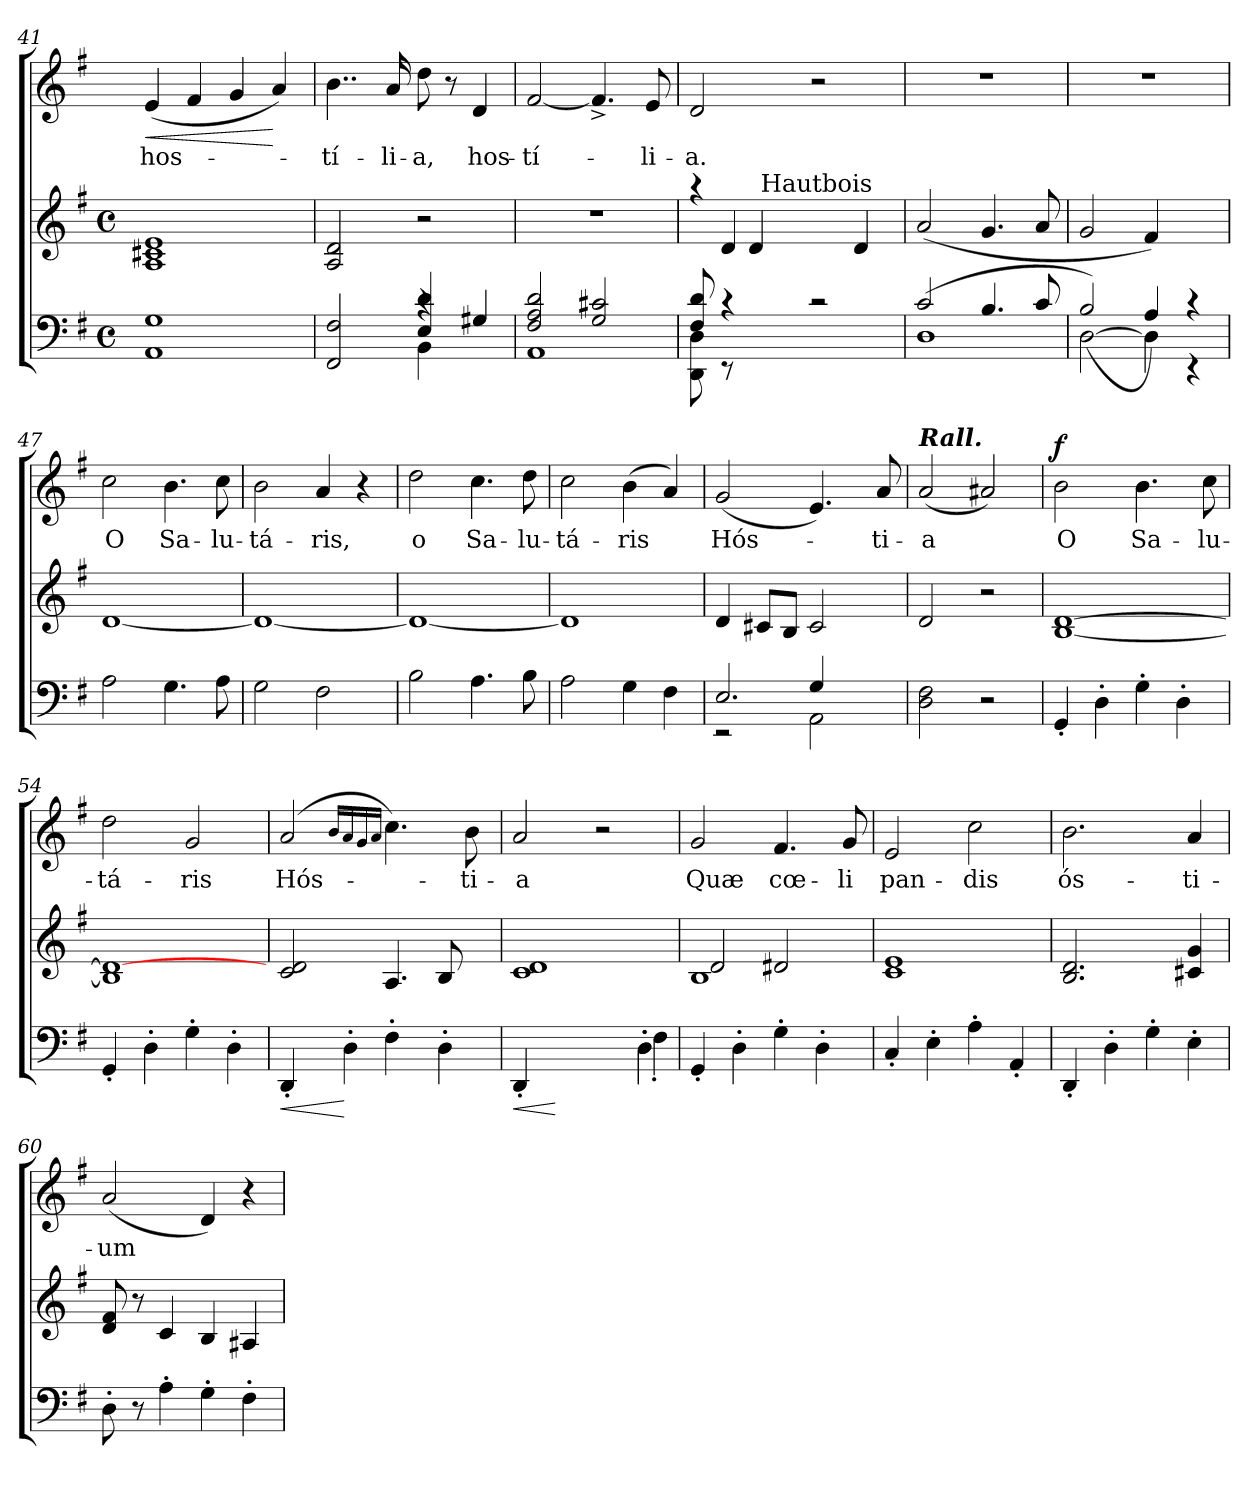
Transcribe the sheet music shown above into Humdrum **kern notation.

**kern	**dynam	**kern	**kern	**text	**dynam
*part3	*part3	*part2	*part1	*part1	*part1
*staff3	*staff3	*staff2	*staff1	*staff1	*staff1
*clefF4	*	*clefG2	*clefG2	*	*
*k[f#]	*	*k[f#]	*k[f#]	*	*
*G:	*	*G:	*G:	*	*
*M4/4	*	*M4/4	*	*	*
*met(c)	*	*met(c)	*	*	*
=41	=41	=41	=41	=41	=41
!	!	!	!	!LO:LY:b	!LO:HP:b
1AA 1G	.	1A 1c#X 1e	(<4e/	hos-	<
.	.	.	4f#/	.	.
.	.	.	4g/	.	.
.	.	.	4a/)	.	[
=42	=42	=42	=42	=42	=42
*^	*	*	*	*	*
*	*^	*	*	*	*	*
!	!	!	!	!	!	!LO:LY:b	!
2FF#/ 2F#/	2ryy	2ryy	.	2A/ 2d/	4..b\	-tí-	.
!	!	!	!	!	!	!LO:LY:b	!
.	.	.	.	.	16a/	-li-	.
!	!	!	!	!	!	!LO:LY:b:rj	!
4rc	4E/ 4d/	4BB\	.	2r	8dd\	-a,	.
.	.	.	.	.	8r	.	.
!	!	!	!	!	!	!LO:LY:b	!
4G#X/	4ryy	4ryy	.	.	4d/	hos-	.
!!LO:LB:g=z
=43	=43	=43	=43	=43	=43	=43	=43
!	!	!	!	!	!	!LO:LY:b	!
*	*v	*v	*	*	*	*	*
1AA	2F#/ 2A/ 2d/	.	1r	[<2f#/	-tí-	.
.	2G/ 2c#X/	.	.	4.f#^</]	.	.
!	!	!	!	!	!LO:LY:b	!
.	.	.	.	8e/	-li-	.
=44	=44	=44	=44	=44	=44	=44
*	*	*	*^	*	*	*
*	*	*	*	*^	*	*	*
!	!	!	!	!	!	!	!LO:LY:b	!
8DD\ 8D\	8F#/ 8d/	.	4raa	4ryy	8ryy	2d/	-a.	.
4rc	8rEE	.	.	.	4d/	.	.	.
.	2.ryy	.	32ryy	4d/	.	.	.	.
!	!	!	!LO:TX:a:t=Hautbois	!	!	!	!	!
.	.	.	2ryy	.	.	.	.	.
8ryy	.	.	.	.	4.ryy	.	.	.
2rc	.	.	.	2ryy	.	2r	.	.
.	.	.	.	.	4d/	.	.	.
.	.	.	8..ryy	.	.	.	.	.
*	*	*	*v	*v	*v	*	*	*
=45	=45	=45	=45	=45	=45	=45
(<1D	2c/	.	(<2a/	1r	.	.
.	4.B/	.	4.g/	.	.	.
.	8c/	.	8a/	.	.	.
=46	=46	=46	=46	=46	=46	=46
[<2D\	(2B/)	.	2g/	1r	.	.
4D\]	4A/)	.	4f#/)	.	.	.
4rc	4rEE	.	4ryy	.	.	.
=47	=47	=47	=47	=47	=47	=47
!	!	!	!	!	!LO:LY:b	!
*v	*v	*	*	*	*	*
2A\	.	[<1d	2cc\	O	.
!	!	!	!	!LO:LY:b	!
4.G\	.	.	4.b\	Sa-	.
!	!	!	!	!LO:LY:b	!
8A\	.	.	8cc\	-lu-	.
=48	=48	=48	=48	=48	=48
!	!	!	!	!LO:LY:b	!
2G\	.	1d_	2b\	-tá-	.
!	!	!	!	!LO:LY:b	!
2F#\	.	.	4a/	-ris,	.
.	.	.	4r	.	.
!!LO:LB:g=z
=49	=49	=49	=49	=49	=49
!	!	!	!	!LO:LY:b	!
2B\	.	1d_	2dd\	o	.
!	!	!	!	!LO:LY:b	!
4.A\	.	.	4.cc\	Sa-	.
!	!	!	!	!LO:LY:b	!
8B\	.	.	8dd\	-lu-	.
=50	=50	=50	=50	=50	=50
!	!	!	!	!LO:LY:b	!
2A\	.	1d]	2cc\	-tá-	.
!	!	!	!	!LO:LY:b	!
4G\	.	.	(>4b\	-ris	.
4F#\	.	.	4a/)	.	.
=51	=51	=51	=51	=51	=51
*^	*	*	*	*	*
*	*^	*	*	*	*	*
!	!	!	!	!	!	!LO:LY:b	!
2.E/	2rEE	2ryy	.	4d/	(<2g/	Hós-	.
.	.	.	.	8c#X/L	.	.	.
.	.	.	.	8B/J	.	.	.
.	2AA\	4G/	.	2c#/	4.e/)	.	.
4ryy	.	4ryy	.	.	.	.	.
!	!	!	!	!	!	!LO:LY:b	!
.	.	.	.	.	8a/	-ti-	.
*v	*v	*v	*	*	*	*	*
=52	=52	=52	=52	=52	=52
!	!	!	!LO:TX:a:Bi:t=Rall.	!	!
!	!	!	!	!LO:LY:b	!
2D\ 2F#\	.	2d/	(<2a/	-a	.
2r	.	2r	2a#X/)	.	.
=53	=53	=53	=53	=53	=53
!	!	!	!	!LO:LY:b	!LO:DY:a
4GG'</	.	[<1B [>1d	2b\	O	f
4D'>\	.	.	.	.	.
!	!	!	!	!LO:LY:b	!
4G'>\	.	.	4.b\	Sa-	.
4D'>\	.	.	.	.	.
!	!	!	!	!LO:LY:b	!
.	.	.	8cc\	-lu-	.
=54	=54	=54	=54	=54	=54
!	!	!	!	!LO:LY:b	!
4GG'</	.	1B] 1d_	2dd\	-tá-	.
4D'>\	.	.	.	.	.
!	!	!	!	!LO:LY:b	!
4G'>\	.	.	2g/	-ris	.
4D'>\	.	.	.	.	.
!!LO:PB:g=z
=55	=55	=55	=55	=55	=55
!	!LO:HP:b	!	!	!LO:LY:b	!
*	*	*^	*	*	*
*	*	*	*^	*	*	*
4DD'</	<	16ryy	2c/ 2d/	2.ryy	(2a/	Hós-	.
.	.	8ryy	.	.	.	.	.
.	.	2ryy	.	.	.	.	.
4D'>\	[	.	.	.	.	.	.
.	.	.	.	.	16qb/LL	.	.
.	.	.	.	.	16qa/	.	.
.	.	.	.	.	16qg/	.	.
.	.	.	.	.	16qa/JJ	.	.
4F#'>\	.	.	4.A/	.	4.cc\)	.	.
.	.	4ryy	.	.	.	.	.
4D'>\	.	.	.	8B/	.	.	.
!	!	!	!	!	!	!LO:LY:b	!
.	.	.	8ryy	8ryy	8b\	-ti-	.
.	.	16ryy	.	.	.	.	.
*	*	*v	*v	*v	*	*	*
=56	=56	=56	=56	=56	=56
!	!LO:HP:b	!	!	!LO:LY:b	!
*^	*	*	*	*	*
*	*^	*	*	*	*	*
4DD'>/	2.ryy	2.ryy	<	1c 1d	2a/	-a	.
2ryy	.	.	[	.	.	.	.
.	.	.	.	.	2r	.	.
4D'<\	4F#'<\	4D'>\	.	.	.	.	.
=57	=57	=57	=57	=57	=57	=57	=57
*	*	*	*	*^	*	*	*
!	!	!	!	!	!	!	!LO:LY:b	!
*v	*v	*v	*	*	*	*	*	*
4GG'</	.	1B	2d/	2g/	Quæ	.
4D'>\	.	.	.	.	.	.
!	!	!	!	!	!LO:LY:b	!
4G'>\	.	.	2d#X/	4.f#/	cœ-	.
4D'>\	.	.	.	.	.	.
!	!	!	!	!	!LO:LY:b	!
.	.	.	.	8g/	-li	.
*	*	*v	*v	*	*	*
=58	=58	=58	=58	=58	=58
!	!	!	!	!LO:LY:b	!
4C'</	.	1c 1e	2e/	pan-	.
4E'>\	.	.	.	.	.
!	!	!	!	!LO:LY:b	!
4A'>\	.	.	2cc\	-dis	.
4AA'</	.	.	.	.	.
=59	=59	=59	=59	=59	=59
!	!	!	!	!LO:LY:b	!
4DD'</	.	2.B/ 2.d/	2.b\	ós-	.
4D'>\	.	.	.	.	.
4G'>\	.	.	.	.	.
!	!	!	!	!LO:LY:b	!
4E'>\	.	4c#X/ 4g/	4a/	-ti-	.
=60	=60	=60	=60	=60	=60
!	!	!	!	!LO:LY:b	!
8D'>\	.	8d/ 8f#/	(<2a/	-um	.
8r	.	8r	.	.	.
4A'>\	.	4c/	.	.	.
4G'>\	.	4B/	4d/)	.	.
4F#'>\	.	4A#X/	4r	.	.
=	=	=	=	=	=
*-	*-	*-	*-	*-	*-
